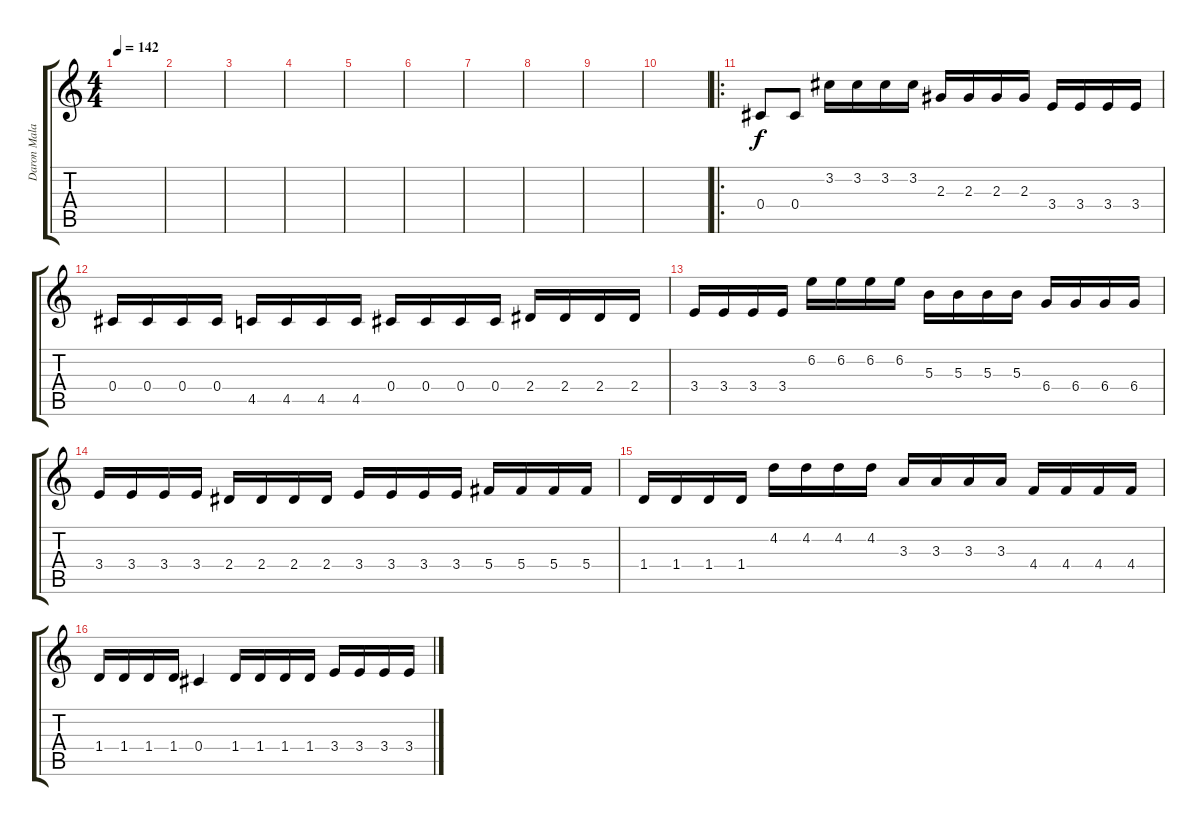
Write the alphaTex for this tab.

\track ("Daron Malakain (Solo)" "Daron Mala") {instrument distortionguitar}
\staff {score tabs}
\tuning (Eb4 Bb3 Gb3 Db3 Ab2 Db2) {hide}
\ts (4 4)
\tempo 142
\clef g2
\ks c
|
|
|
|
|
|
|
|
|
|
\ro
0.4.8 0.4.8 3.2.16 3.2.16 3.2.16 3.2.16 2.3.16 2.3.16 2.3.16 2.3.16 3.4.16 3.4.16 3.4.16 3.4.16 |
0.4.16 0.4.16 0.4.16 0.4.16 4.5.16 4.5.16 4.5.16 4.5.16 0.4.16 0.4.16 0.4.16 0.4.16 2.4.16 2.4.16 2.4.16 2.4.16 |
3.4.16 3.4.16 3.4.16 3.4.16 6.2.16 6.2.16 6.2.16 6.2.16 5.3.16 5.3.16 5.3.16 5.3.16 6.4.16 6.4.16 6.4.16 6.4.16 |
3.4.16 3.4.16 3.4.16 3.4.16 2.4.16 2.4.16 2.4.16 2.4.16 3.4.16 3.4.16 3.4.16 3.4.16 5.4.16 5.4.16 5.4.16 5.4.16 |
1.4.16 1.4.16 1.4.16 1.4.16 4.2.16 4.2.16 4.2.16 4.2.16 3.3.16 3.3.16 3.3.16 3.3.16 4.4.16 4.4.16 4.4.16 4.4.16 |
1.4.16 1.4.16 1.4.16 1.4.16 0.4.4 1.4.16 1.4.16 1.4.16 1.4.16 3.4.16 3.4.16 3.4.16 3.4.16
